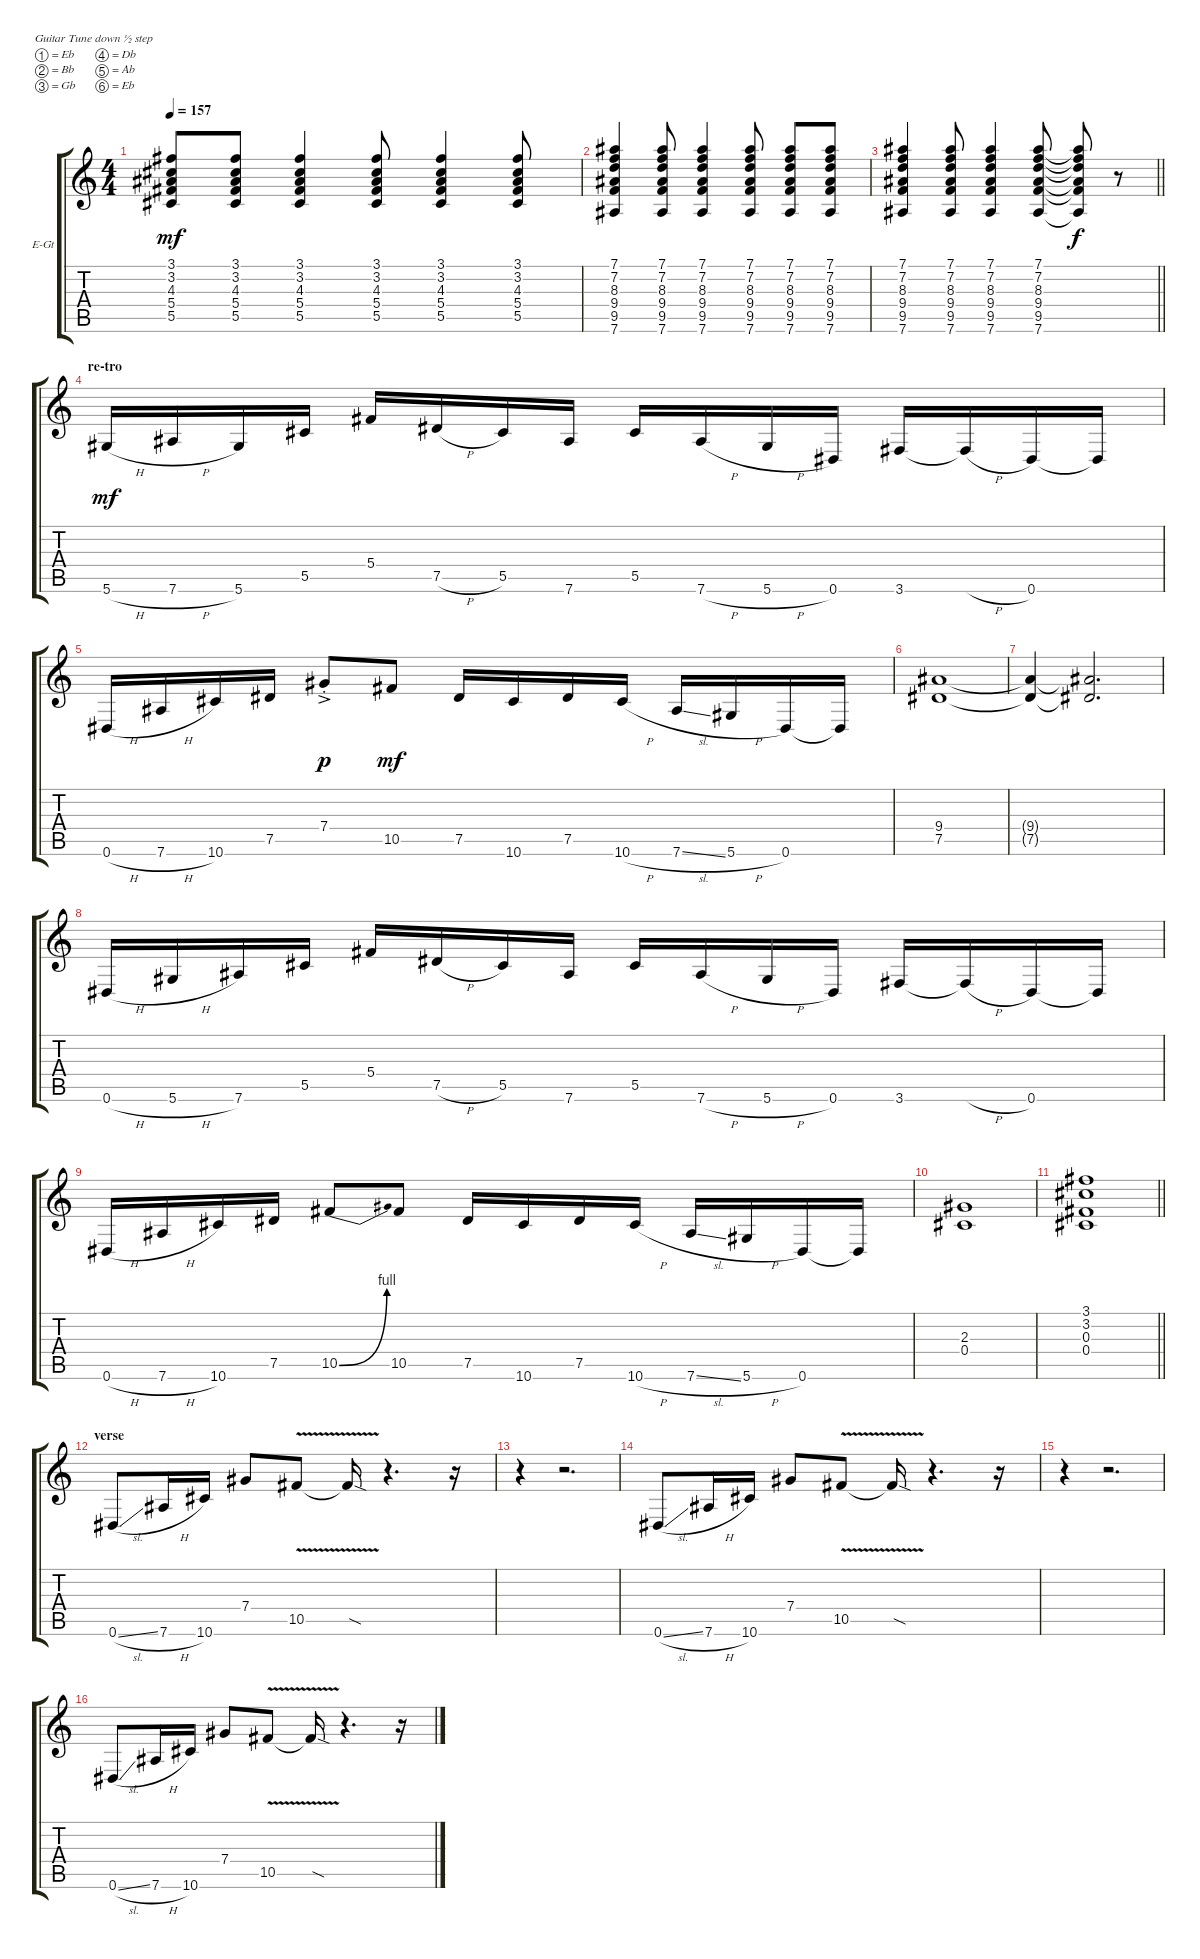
\bracketExtendMode groupsimilarinstruments
\firstSystemTrackNameOrientation horizontal
\otherSystemsTrackNameOrientation horizontal
\track ("Electric Guitar" "E-Gt") {instrument distortionguitar}
\staff {score tabs}
\tuning (Eb4 Bb3 Gb3 Db3 Ab2 Eb2)
\ts (4 4)
\tempo 157
\clef g2
\ks c
(3.1{t} 3.2{t} 4.3{t} 5.4{t} 5.5{t}).8{dy mf} (3.1 3.2 4.3 5.4 5.5).8 (3.1 3.2 4.3 5.4 5.5).4 (3.1 3.2 4.3 5.4 5.5).8 (3.1 3.2 4.3 5.4 5.5).4 (3.1 3.2 4.3 5.4 5.5).8 |
(7.1 7.2 8.3 9.4 9.5 7.6).4 (7.1 7.2 8.3 9.4 9.5 7.6).8 (7.1 7.2 8.3 9.4 9.5 7.6).4 (7.1 7.2 8.3 9.4 9.5 7.6).8 (7.1 7.2 8.3 9.4 9.5 7.6).8 (7.1 7.2 8.3 9.4 9.5 7.6).8 |
\barLineRight lightlight
(7.1 7.2 8.3 9.4 9.5 7.6).4 (7.1 7.2 8.3 9.4 9.5 7.6).8 (7.1 7.2 8.3 9.4 9.5 7.6).4 (7.1 7.2 8.3 9.4 9.5 7.6).8 (7.1{t} 7.2{t} 8.3{t} 9.4{t} 9.5{t} 7.6{t}).8{dy f} r.8 |
\section ("" "re-tro")
5.6{h}.16{dy mf} 7.6{h}.16 5.6.16 5.5.16 5.4.16 7.5{h}.16 5.5.16 7.6.16 5.5.16 7.6{h}.16 5.6{h}.16 0.6.16 3.6.16 3.6{h t}.16 0.6.16 0.6{t}.16 |
0.6{h}.16 7.6{h}.16 10.6.16 7.5.16 7.4{ac st}.8{dy p} 10.5.8{dy mf} 7.5.16 10.6.16 7.5.16 10.6{h}.16 7.6{sl}.16 5.6{h}.16 0.6.16 0.6{t}.16 |
(9.4 7.5).1 |
(9.4{t} 7.5{t}).4 (9.4{t} 7.5{t}).2{d} |
0.6{h}.16 5.6{h}.16 7.6.16 5.5.16 5.4.16 7.5{h}.16 5.5.16 7.6.16 5.5.16 7.6{h}.16 5.6{h}.16 0.6.16 3.6.16 3.6{h t}.16 0.6.16 0.6{t}.16 |
0.6{h}.16 7.6{h}.16 10.6.16 7.5.16 10.5{be (bend 0 0 60 4)}.8 10.5.8 7.5.16 10.6.16 7.5.16 10.6{h}.16 7.6{sl}.16 5.6{h}.16 0.6.16 0.6{t}.16 |
(2.3 0.4).1 |
\barLineRight lightlight
(3.1 3.2 0.3 0.4).1 |
\section ("" "verse")
0.6{sl}.8 7.6{h}.16 10.6.16 7.4.8 10.5{v}.8 10.5{v sod t}.16 r.4{d} r.16 |
r.4 r.2{d} |
0.6{sl}.8 7.6{h}.16 10.6.16 7.4.8 10.5{v}.8 10.5{v sod t}.16 r.4{d} r.16 |
r.4 r.2{d} |
0.6{sl}.8 7.6{h}.16 10.6.16 7.4.8 10.5{v}.8 10.5{v sod t}.16 r.4{d} r.16
